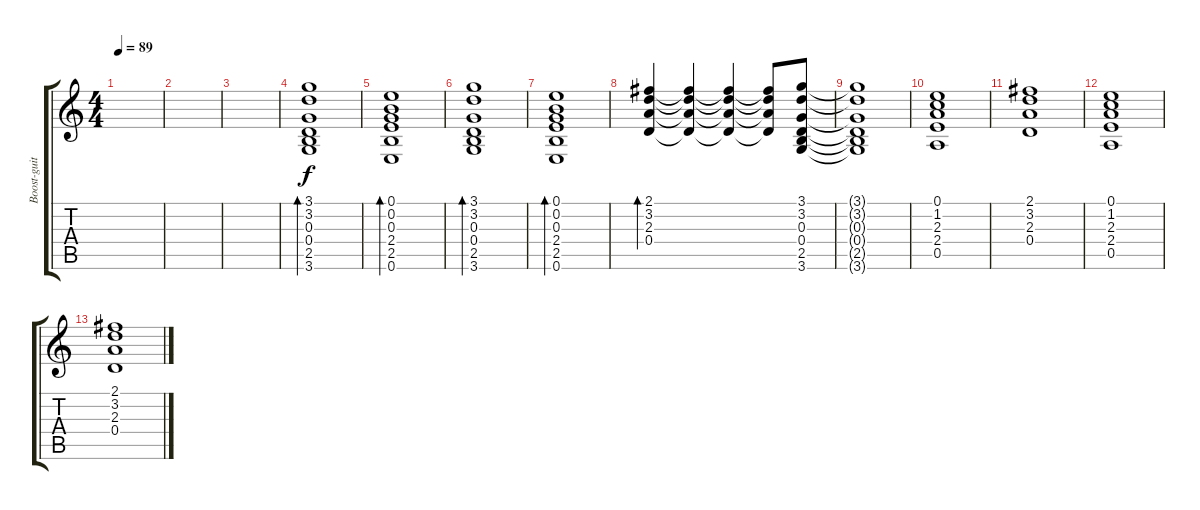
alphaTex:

\track ("Boost-guitar" "Boost-guit") {instrument overdrivenguitar}
\staff {score tabs}
\tuning (E4 B3 G3 D3 A2 E2) {hide}
\ts (4 4)
\tempo 89
\clef g2
\ks c
|
|
|
(3.1 3.2 0.3 0.4 2.5 3.6).1{bd 60} |
(0.1 0.2 0.3 2.4 2.5 0.6).1{bd 60} |
(3.1 3.2 0.3 0.4 2.5 3.6).1{bd 60} |
(0.1 0.2 0.3 2.4 2.5 0.6).1{bd 60} |
(2.1 3.2 2.3 0.4).4{bd 120} (2.1{t} 3.2{t} 2.3{t} 0.4{t}).4 (2.1{t} 3.2{t} 2.3{t} 0.4{t}).4 (2.1{t} 3.2{t} 2.3{t} 0.4{t}).8 (3.1 3.2 0.3 0.4 2.5 3.6).8 |
(3.1{t} 3.2{t} 0.3{t} 0.4{t} 2.5{t} 3.6{t}).1 |
(0.1 1.2 2.3 2.4 0.5).1 |
(2.1 3.2 2.3 0.4).1 |
(0.1 1.2 2.3 2.4 0.5).1 |
(2.1 3.2 2.3 0.4).1
